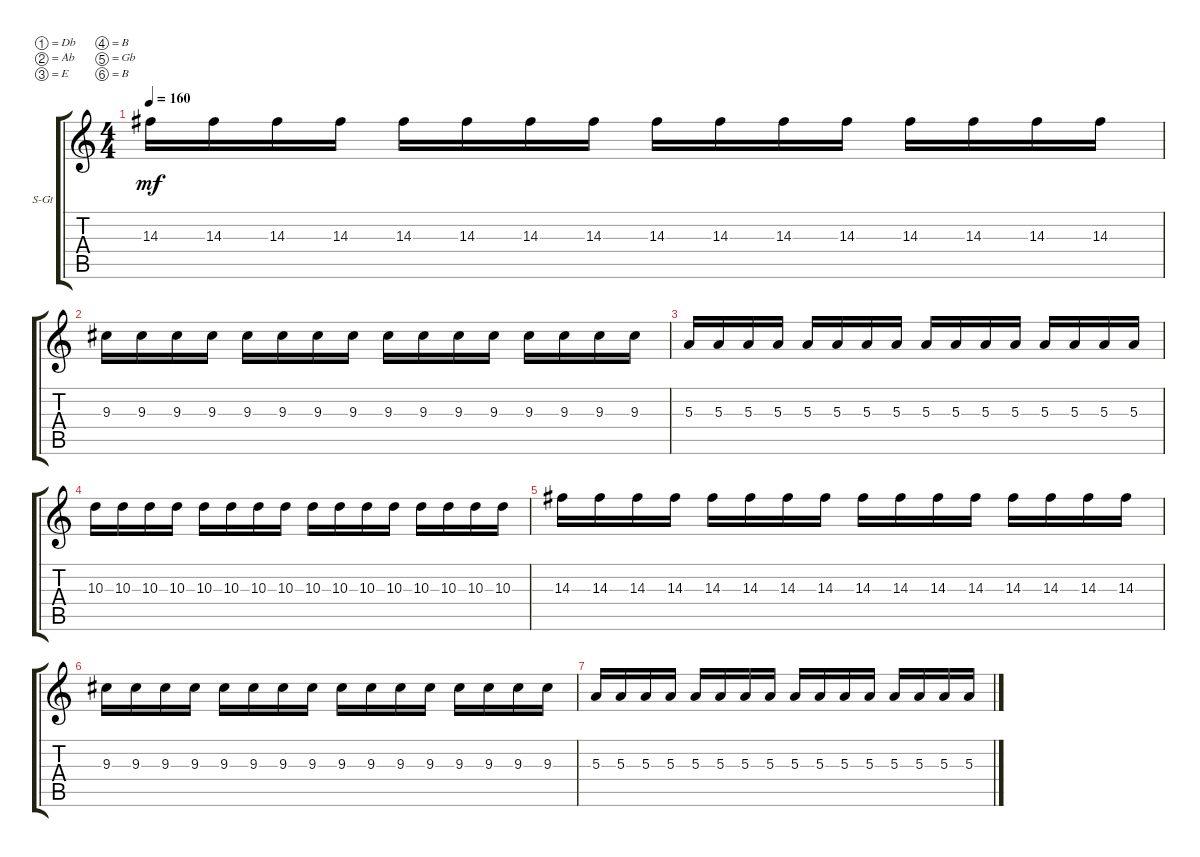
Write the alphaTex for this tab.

\defaultSystemsLayout 4
\bracketExtendMode groupsimilarinstruments
\firstSystemTrackNameOrientation horizontal
\otherSystemsTrackNameOrientation horizontal
\track ("Extra" "S-Gt") {instrument acousticguitarsteel}
\staff {score tabs}
\tuning (Db4 Ab3 E3 B2 Gb2 B1)
\ts (4 4)
\tempo 160
\clef g2
\ks c
14.3.16{dy mf} 14.3.16 14.3.16 14.3.16 14.3.16 14.3.16 14.3.16 14.3.16 14.3.16 14.3.16 14.3.16 14.3.16 14.3.16 14.3.16 14.3.16 14.3.16 |
9.3.16 9.3.16 9.3.16 9.3.16 9.3.16 9.3.16 9.3.16 9.3.16 9.3.16 9.3.16 9.3.16 9.3.16 9.3.16 9.3.16 9.3.16 9.3.16 |
5.3.16 5.3.16 5.3.16 5.3.16 5.3.16 5.3.16 5.3.16 5.3.16 5.3.16 5.3.16 5.3.16 5.3.16 5.3.16 5.3.16 5.3.16 5.3.16 |
10.3.16 10.3.16 10.3.16 10.3.16 10.3.16 10.3.16 10.3.16 10.3.16 10.3.16 10.3.16 10.3.16 10.3.16 10.3.16 10.3.16 10.3.16 10.3.16 |
14.3.16 14.3.16 14.3.16 14.3.16 14.3.16 14.3.16 14.3.16 14.3.16 14.3.16 14.3.16 14.3.16 14.3.16 14.3.16 14.3.16 14.3.16 14.3.16 |
9.3.16 9.3.16 9.3.16 9.3.16 9.3.16 9.3.16 9.3.16 9.3.16 9.3.16 9.3.16 9.3.16 9.3.16 9.3.16 9.3.16 9.3.16 9.3.16 |
5.3.16 5.3.16 5.3.16 5.3.16 5.3.16 5.3.16 5.3.16 5.3.16 5.3.16 5.3.16 5.3.16 5.3.16 5.3.16 5.3.16 5.3.16 5.3.16
